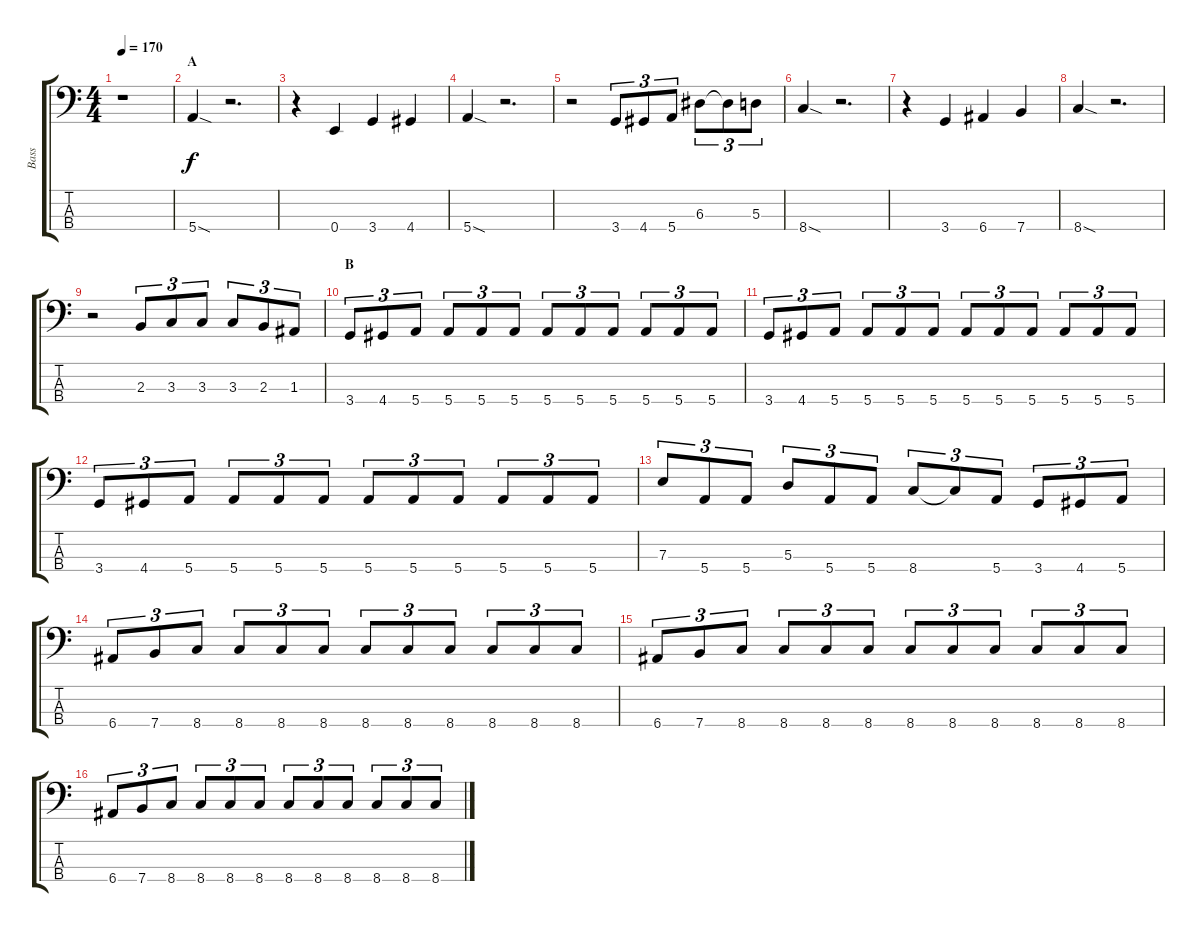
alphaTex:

\track ("Bass" "Bass") {instrument electricbasspick}
\staff {score tabs}
\tuning (G2 D2 A1 E1) {hide}
\ts (4 4)
\tempo 170
\clef f4
\ks c
r.1{dy f instrument electricbasspick} |
\section ("" "A")
5.4{sod}.4 r.2{d} |
r.4 0.4.4 3.4.4 4.4.4 |
5.4{sod}.4 r.2{d} |
r.2 3.4.8{tu (3 2)} 4.4.8{tu (3 2)} 5.4.8{tu (3 2)} 6.3.8{tu (3 2)} 6.3{t}.8{tu (3 2)} 5.3.8{tu (3 2)} |
8.4{sod}.4 r.2{d} |
r.4 3.4.4 6.4.4 7.4.4 |
8.4{sod}.4 r.2{d} |
r.2 2.3.8{tu (3 2)} 3.3.8{tu (3 2)} 3.3.8{tu (3 2)} 3.3.8{tu (3 2)} 2.3.8{tu (3 2)} 1.3.8{tu (3 2)} |
\section ("" "B")
3.4.8{tu (3 2)} 4.4.8{tu (3 2)} 5.4.8{tu (3 2)} 5.4.8{tu (3 2)} 5.4.8{tu (3 2)} 5.4.8{tu (3 2)} 5.4.8{tu (3 2)} 5.4.8{tu (3 2)} 5.4.8{tu (3 2)} 5.4.8{tu (3 2)} 5.4.8{tu (3 2)} 5.4.8{tu (3 2)} |
3.4.8{tu (3 2)} 4.4.8{tu (3 2)} 5.4.8{tu (3 2)} 5.4.8{tu (3 2)} 5.4.8{tu (3 2)} 5.4.8{tu (3 2)} 5.4.8{tu (3 2)} 5.4.8{tu (3 2)} 5.4.8{tu (3 2)} 5.4.8{tu (3 2)} 5.4.8{tu (3 2)} 5.4.8{tu (3 2)} |
3.4.8{tu (3 2)} 4.4.8{tu (3 2)} 5.4.8{tu (3 2)} 5.4.8{tu (3 2)} 5.4.8{tu (3 2)} 5.4.8{tu (3 2)} 5.4.8{tu (3 2)} 5.4.8{tu (3 2)} 5.4.8{tu (3 2)} 5.4.8{tu (3 2)} 5.4.8{tu (3 2)} 5.4.8{tu (3 2)} |
7.3.8{tu (3 2)} 5.4.8{tu (3 2)} 5.4.8{tu (3 2)} 5.3.8{tu (3 2)} 5.4.8{tu (3 2)} 5.4.8{tu (3 2)} 8.4.8{tu (3 2)} 8.4{t}.8{tu (3 2)} 5.4.8{tu (3 2)} 3.4.8{tu (3 2)} 4.4.8{tu (3 2)} 5.4.8{tu (3 2)} |
6.4.8{tu (3 2)} 7.4.8{tu (3 2)} 8.4.8{tu (3 2)} 8.4.8{tu (3 2)} 8.4.8{tu (3 2)} 8.4.8{tu (3 2)} 8.4.8{tu (3 2)} 8.4.8{tu (3 2)} 8.4.8{tu (3 2)} 8.4.8{tu (3 2)} 8.4.8{tu (3 2)} 8.4.8{tu (3 2)} |
6.4.8{tu (3 2)} 7.4.8{tu (3 2)} 8.4.8{tu (3 2)} 8.4.8{tu (3 2)} 8.4.8{tu (3 2)} 8.4.8{tu (3 2)} 8.4.8{tu (3 2)} 8.4.8{tu (3 2)} 8.4.8{tu (3 2)} 8.4.8{tu (3 2)} 8.4.8{tu (3 2)} 8.4.8{tu (3 2)} |
6.4.8{tu (3 2)} 7.4.8{tu (3 2)} 8.4.8{tu (3 2)} 8.4.8{tu (3 2)} 8.4.8{tu (3 2)} 8.4.8{tu (3 2)} 8.4.8{tu (3 2)} 8.4.8{tu (3 2)} 8.4.8{tu (3 2)} 8.4.8{tu (3 2)} 8.4.8{tu (3 2)} 8.4.8{tu (3 2)}
